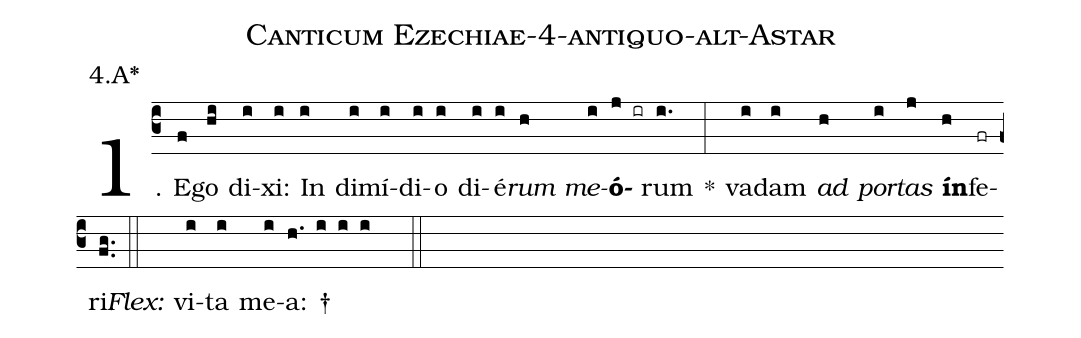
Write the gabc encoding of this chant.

name: Canticum Ezechiae-4-antiquo-alt-Astar;
annotation: 4.A*;
%%
(c3)1. E(f)go(hi) di(i)xi:(i) In(i) di(i)mí(i)di(i)o(i) di(i)é(i)<i>rum</i>(h) <i>me</i>(i)<b>ó</b>(j ir)rum(i.) *(:) va(i)dam(i) <i>ad</i>(h) <i>por</i>(i)<i>tas</i>(j) <b>ín</b>(h)fe(fr)ri.(fg..) (::)
<i>Flex:</i>()  vi(i)ta(i) me(i)a: †(h. i i i  ::)
